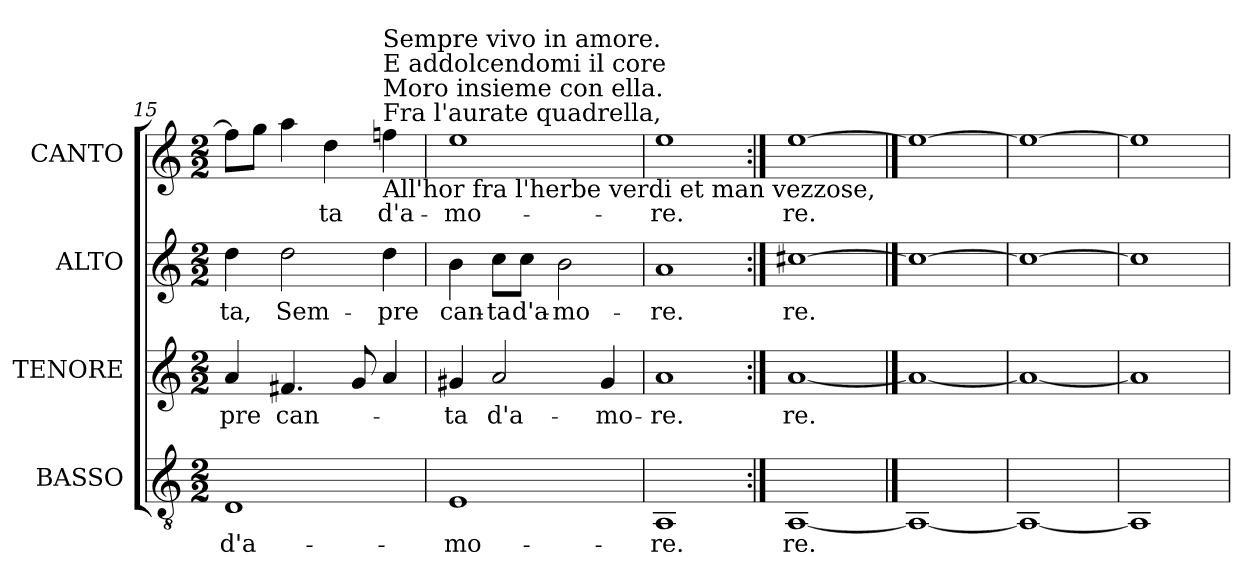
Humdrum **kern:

**kern	**text	**kern	**text	**kern	**text	**kern	**text
*part4	*part4	*part3	*part3	*part2	*part2	*part1	*part1
*staff4	*staff4	*staff3	*staff3	*staff2	*staff2	*staff1	*staff1
*I"BASSO	*	*I"TENORE	*	*I"ALTO	*	*I"CANTO	*
*clefGv2	*	*clefG2	*	*clefG2	*	*clefG2	*
*k[]	*	*k[]	*	*k[]	*	*k[]	*
*C:	*	*C:	*	*C:	*	*C:	*
*M2/2	*	*M2/2	*	*M2/2	*	*M2/2	*
=15	=15	=15	=15	=15	=15	=15	=15
!	!LO:LY:b:color=#000000	!	!	!	!	!	!
!	!	!	!LO:LY:b:color=#000000	!	!	!	!
!	!	!	!	!	!LO:LY:b:color=#000000	!	!
1Di	d'a-	4ai/	-pre	4ddi\	-ta,	8ff#i\L]	.
.	.	.	.	.	.	8ggi\J	.
!	!	!	!LO:LY:b:color=#000000	!	!	!	!
!	!	!	!	!	!LO:LY:b:color=#000000	!	!
.	.	4.f#Xi/	can-	2ddi\	Sem-	4aai\	.
!	!	!	!	!	!	!	!LO:LY:b:color=#000000
.	.	.	.	.	.	4ddi\	-ta
.	.	8gi/	.	.	.	.	.
!	!	!	!	!	!LO:LY:b:color=#000000	!	!
!	!	!	!	!	!	!LO:TX:b:t=All'hor fra l'herbe verdi et man vezzose,	!
!	!	!	!	!	!	!LO:TX:t=Fra l'aurate quadrella,	!
!	!	!	!	!	!	!LO:TX:t=Moro insieme con ella.	!
!	!	!	!	!	!	!LO:TX:t=E addolcendomi il core	!
!	!	!	!	!	!	!LO:TX:t=Sempre vivo in amore.	!
!	!	!	!	!	!	!	!LO:LY:b:color=#000000
.	.	4ai/	.	4ddi\	-pre	4ffni\	d'a-
=16	=16	=16	=16	=16	=16	=16	=16
!	!LO:LY:b:color=#000000	!	!	!	!	!	!
!	!	!	!LO:LY:b:color=#000000	!	!	!	!
!	!	!	!	!	!LO:LY:b:color=#000000	!	!
!	!	!	!	!	!	!	!LO:LY:b:color=#000000
1Ei	-mo-	4g#Xi/	-ta	4bi\	can-	1eei	-mo-
!	!	!	!LO:LY:b:color=#000000	!	!	!	!
!	!	!	!	!	!LO:LY:b:color=#000000	!	!
.	.	2ai/	d'a-	8cci\L	-ta	.	.
!	!	!	!	!	!LO:LY:b:color=#000000	!	!
.	.	.	.	8cci\J	d'a-	.	.
!	!	!	!	!	!LO:LY:b:color=#000000	!	!
.	.	.	.	2bi\	-mo-	.	.
!	!	!	!LO:LY:b:color=#000000	!	!	!	!
.	.	4g#i/	-mo-	.	.	.	.
=17	=17	=17	=17	=17	=17	=17	=17
!	!LO:LY:b:color=#000000	!	!	!	!	!	!
!	!	!	!LO:LY:b:color=#000000	!	!	!	!
!	!	!	!	!	!LO:LY:b:color=#000000	!	!
!	!	!	!	!	!	!	!LO:LY:b:color=#000000
1AAi	-re.	1ai	-re.	1ai	-re.	1eei	-re.
=18:|!	=18:|!	=18:|!	=18:|!	=18:|!	=18:|!	=18:|!	=18:|!
!	!LO:LY:b:color=#000000	!	!	!	!	!	!
!	!	!	!LO:LY:b:color=#000000	!	!	!	!
!	!	!	!	!	!LO:LY:b:color=#000000	!	!
!	!	!	!	!	!	!	!LO:LY:b:color=#000000
[1AAi	- re.	[1ai	- re.	[1cc#Xi	- re.	[1eei	- re.
==19	==19	==19	==19	==19	==19	==19	==19
1AAi_	.	1ai_	.	1cc#i_	.	1eei_	.
=20	=20	=20	=20	=20	=20	=20	=20
1AAi_	.	1ai_	.	1cc#i_	.	1eei_	.
=21	=21	=21	=21	=21	=21	=21	=21
1AAi]	.	1ai]	.	1cc#i]	.	1eei]	.
=	=	=	=	=	=	=	=
*-	*-	*-	*-	*-	*-	*-	*-
